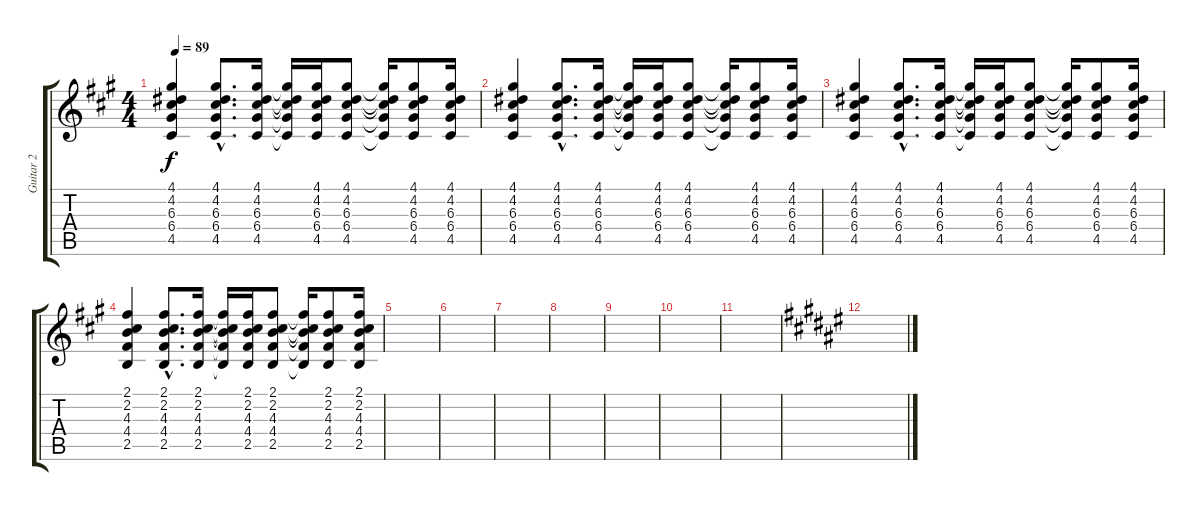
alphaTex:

\track ("Guitar 2" "Guitar 2") {instrument acousticguitarsteel}
\staff {score tabs}
\tuning (E4 B3 G3 D3 A2 E2) {hide}
\ts (4 4)
\tempo 89
\clef g2
\ks f#minor
(4.1 4.2 6.3 6.4 4.5).4{dy f} (4.1{hac} 4.2{hac} 6.3{hac} 6.4{hac} 4.5{hac}).8{d} (4.1 4.2 6.3 6.4 4.5).16 (4.1{t} 4.2{t} 6.3{t} 6.4{t} 4.5{t}).16 (4.1 4.2 6.3 6.4 4.5).16 (4.1 4.2 6.3 6.4 4.5).8 (4.1{t} 4.2{t} 6.3{t} 6.4{t} 4.5{t}).16 (4.1 4.2 6.3 6.4 4.5).8 (4.1 4.2 6.3 6.4 4.5).16 |
(4.1 4.2 6.3 6.4 4.5).4 (4.1{hac} 4.2{hac} 6.3{hac} 6.4{hac} 4.5{hac}).8{d} (4.1 4.2 6.3 6.4 4.5).16 (4.1{t} 4.2{t} 6.3{t} 6.4{t} 4.5{t}).16 (4.1 4.2 6.3 6.4 4.5).16 (4.1 4.2 6.3 6.4 4.5).8 (4.1{t} 4.2{t} 6.3{t} 6.4{t} 4.5{t}).16 (4.1 4.2 6.3 6.4 4.5).8 (4.1 4.2 6.3 6.4 4.5).16 |
(4.1 4.2 6.3 6.4 4.5).4 (4.1{hac} 4.2{hac} 6.3{hac} 6.4{hac} 4.5{hac}).8{d} (4.1 4.2 6.3 6.4 4.5).16 (4.1{t} 4.2{t} 6.3{t} 6.4{t} 4.5{t}).16 (4.1 4.2 6.3 6.4 4.5).16 (4.1 4.2 6.3 6.4 4.5).8 (4.1{t} 4.2{t} 6.3{t} 6.4{t} 4.5{t}).16 (4.1 4.2 6.3 6.4 4.5).8 (4.1 4.2 6.3 6.4 4.5).16 |
(2.1 2.2 4.3 4.4 2.5).4 (2.1{hac} 2.2{hac} 4.3{hac} 4.4{hac} 2.5{hac}).8{d} (2.1 2.2 4.3 4.4 2.5).16 (2.1{t} 2.2{t} 4.3{t} 4.4{t} 2.5{t}).16 (2.1 2.2 4.3 4.4 2.5).16 (2.1 2.2 4.3 4.4 2.5).8 (2.1{t} 2.2{t} 4.3{t} 4.4{t} 2.5{t}).16 (2.1 2.2 4.3 4.4 2.5).8 (2.1 2.2 4.3 4.4 2.5).16 |
|
|
|
|
|
|
|
\ks f#
